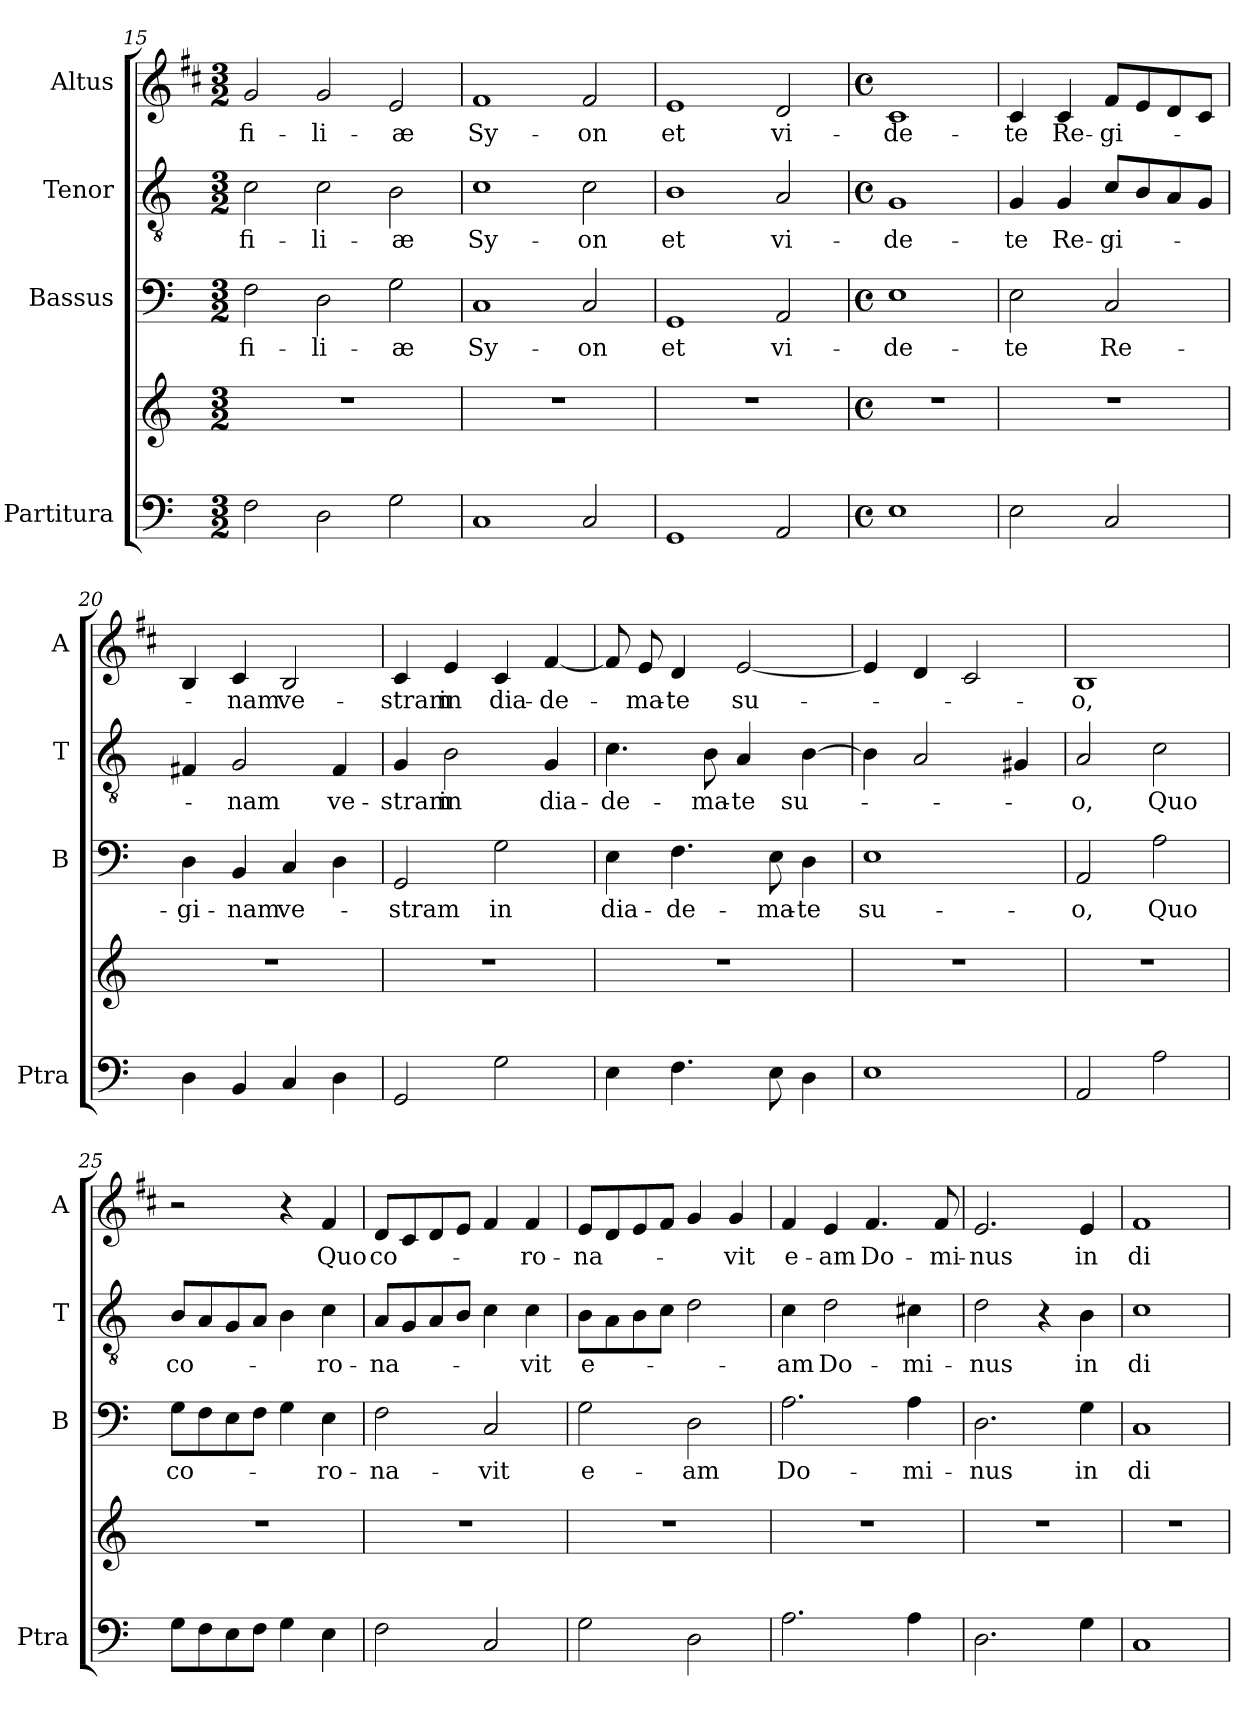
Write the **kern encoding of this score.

**kern	**kern	**kern	**text	**kern	**text	**kern	**text
*part4	*part4	*part3	*part3	*part2	*part2	*part1	*part1
*staff5	*staff4	*staff3	*staff3	*staff2	*staff2	*staff1	*staff1
*I"Partitura	*	*I"Bassus	*	*I"Tenor	*	*I"Altus	*
*I'Ptra	*	*I'B	*	*I'T	*	*I'A	*
*clefF4	*clefG2	*clefF4	*	*clefGv2	*	*clefG2	*
*	*	*	*	*	*	*ITrd1c2	*
*k[]	*k[]	*k[]	*	*k[]	*	*k[]	*
*C:	*C:	*C:	*	*C:	*	*C:	*
*M3/2	*M3/2	*M3/2	*	*M3/2	*	*M3/2	*
=15	=15	=15	=15	=15	=15	=15	=15
!	!	!	!LO:LY:b	!	!LO:LY:b	!	!LO:LY:b
2F\	1.r	2F\	fi-	2c\	fi-	2f/	fi-
!	!	!	!LO:LY:b	!	!LO:LY:b	!	!LO:LY:b
2D\	.	2D\	-li-	2c\	-li-	2f/	-li-
!	!	!	!LO:LY:b	!	!LO:LY:b	!	!LO:LY:b
2G\	.	2G\	-æ	2B\	-æ	2d/	-æ
=16	=16	=16	=16	=16	=16	=16	=16
!	!	!	!LO:LY:b	!	!LO:LY:b	!	!LO:LY:b
1C	1.r	1C	Sy-	1c	Sy-	1e	Sy-
!	!	!	!LO:LY:b	!	!LO:LY:b	!	!LO:LY:b
2C/	.	2C/	-on	2c\	-on	2e/	-on
=17	=17	=17	=17	=17	=17	=17	=17
!	!	!	!LO:LY:b	!	!LO:LY:b	!	!LO:LY:b
1GG	1.r	1GG	et	1B	et	1d	et
!	!	!	!LO:LY:b	!	!LO:LY:b	!	!LO:LY:b
2AA/	.	2AA/	vi-	2A/	vi-	2c/	vi-
=18	=18	=18	=18	=18	=18	=18	=18
*M4/4	*M4/4	*M4/4	*	*M4/4	*	*M4/4	*
*met(c)	*met(c)	*met(c)	*	*met(c)	*	*met(c)	*
!	!	!	!LO:LY:b	!	!LO:LY:b	!	!LO:LY:b
1E	1r	1E	-de-	1G	-de-	1B	-de-
=19	=19	=19	=19	=19	=19	=19	=19
!	!	!	!LO:LY:b	!	!LO:LY:b	!	!LO:LY:b
2E\	1r	2E\	-te	4G/	-te	4B/	-te
!	!	!	!	!	!LO:LY:b	!	!LO:LY:b
.	.	.	.	4G/	Re-	4B/	Re-
!	!	!	!LO:LY:b	!	!LO:LY:b	!	!LO:LY:b
2C/	.	2C/	Re-	8c/L	-gi-	8e/L	-gi-
.	.	.	.	8B/	.	8d/	.
.	.	.	.	8A/	.	8c/	.
.	.	.	.	8G/J	.	8B/J	.
=20	=20	=20	=20	=20	=20	=20	=20
!	!	!	!LO:LY:b	!	!	!	!
4D\	1r	4D\	-gi-	4F#X/	.	4A/	.
!	!	!	!LO:LY:b	!	!LO:LY:b	!	!LO:LY:b
4BB/	.	4BB/	-nam	2G/	-nam	4B/	-nam
!	!	!	!LO:LY:b	!	!	!	!LO:LY:b
4C/	.	4C/	ve-	.	.	2A/	ve-
!	!	!	!	!	!LO:LY:b	!	!
4D\	.	4D\	.	4F#/	ve-	.	.
!!LO:PB:g=z
=21	=21	=21	=21	=21	=21	=21	=21
!	!	!	!LO:LY:b	!	!LO:LY:b	!	!LO:LY:b
2GG/	1r	2GG/	-stram	4G/	-stram	4B/	-stram
!	!	!	!	!	!LO:LY:b	!	!LO:LY:b
.	.	.	.	2B\	in	4d/	in
!	!	!	!LO:LY:b	!	!	!	!LO:LY:b
2G\	.	2G\	in	.	.	4B/	dia-
!	!	!	!	!	!LO:LY:b	!	!LO:LY:b
.	.	.	.	4G/	dia-	[4e/	-de-
=22	=22	=22	=22	=22	=22	=22	=22
!	!	!	!LO:LY:b	!	!LO:LY:b	!	!
4E\	1r	4E\	dia-	4.c\	-de-	8e/]	.
!	!	!	!	!	!	!	!LO:LY:b
.	.	.	.	.	.	8d/	-ma-
!	!	!	!LO:LY:b	!	!	!	!LO:LY:b
4.F\	.	4.F\	-de-	.	.	4c/	-te
!	!	!	!	!	!LO:LY:b	!	!
.	.	.	.	8B\	-ma-	.	.
!	!	!	!	!	!LO:LY:b	!	!LO:LY:b
.	.	.	.	4A/	-te	[2d/	su-
!	!	!	!LO:LY:b	!	!	!	!
8E\	.	8E\	-ma-	.	.	.	.
!	!	!	!LO:LY:b	!	!LO:LY:b	!	!
4D\	.	4D\	-te	[4B\	su-	.	.
=23	=23	=23	=23	=23	=23	=23	=23
!	!	!	!LO:LY:b	!	!	!	!
1E	1r	1E	su-	4B\]	.	4d/]	.
.	.	.	.	2A/	.	4c/	.
.	.	.	.	.	.	2B/	.
.	.	.	.	4G#X/	.	.	.
=24	=24	=24	=24	=24	=24	=24	=24
!	!	!	!LO:LY:b	!	!LO:LY:b	!	!LO:LY:b
2AA/	1r	2AA/	-o,	2A/	-o,	1A	-o,
!	!	!	!LO:LY:b	!	!LO:LY:b	!	!
2A\	.	2A\	Quo	2c\	Quo	.	.
=25	=25	=25	=25	=25	=25	=25	=25
!	!	!	!LO:LY:b	!	!LO:LY:b	!	!
8G\L	1r	8G\L	co-	8B/L	co-	2r	.
8F\	.	8F\	.	8A/	.	.	.
8E\	.	8E\	.	8G/	.	.	.
8F\J	.	8F\J	.	8A/J	.	.	.
4G\	.	4G\	.	4B\	.	4r	.
!	!	!	!LO:LY:b	!	!LO:LY:b	!	!LO:LY:b
4E\	.	4E\	-ro-	4c\	-ro-	4e/	Quo
=26	=26	=26	=26	=26	=26	=26	=26
!	!	!	!LO:LY:b	!	!LO:LY:b	!	!LO:LY:b
2F\	1r	2F\	-na-	8A/L	-na-	8c/L	co-
.	.	.	.	8G/	.	8B/	.
.	.	.	.	8A/	.	8c/	.
.	.	.	.	8B/J	.	8d/J	.
!	!	!	!LO:LY:b	!	!	!	!
2C/	.	2C/	-vit	4c\	.	4e/	.
!	!	!	!	!	!LO:LY:b	!	!LO:LY:b
.	.	.	.	4c\	-vit	4e/	-ro-
=27	=27	=27	=27	=27	=27	=27	=27
!	!	!	!LO:LY:b	!	!LO:LY:b	!	!LO:LY:b
2G\	1r	2G\	e-	8B\L	e-	8d/L	-na-
.	.	.	.	8A\	.	8c/	.
.	.	.	.	8B\	.	8d/	.
.	.	.	.	8c\J	.	8e/J	.
!	!	!	!LO:LY:b	!	!	!	!
2D\	.	2D\	-am	2d\	.	4f/	.
!	!	!	!	!	!	!	!LO:LY:b
.	.	.	.	.	.	4f/	-vit
!!LO:LB:g=z
=28	=28	=28	=28	=28	=28	=28	=28
!	!	!	!LO:LY:b	!	!LO:LY:b	!	!LO:LY:b
2.A\	1r	2.A\	Do-	4c\	-am	4e/	e-
!	!	!	!	!	!LO:LY:b	!	!LO:LY:b
.	.	.	.	2d\	Do-	4d/	-am
!	!	!	!	!	!	!	!LO:LY:b
.	.	.	.	.	.	4.e/	Do-
!	!	!	!LO:LY:b	!	!LO:LY:b	!	!
4A\	.	4A\	-mi-	4c#X\	-mi-	.	.
!	!	!	!	!	!	!	!LO:LY:b
.	.	.	.	.	.	8e/	-mi-
=29	=29	=29	=29	=29	=29	=29	=29
!	!	!	!LO:LY:b	!	!LO:LY:b	!	!LO:LY:b
2.D\	1r	2.D\	-nus	2d\	-nus	2.d/	-nus
.	.	.	.	4r	.	.	.
!	!	!	!LO:LY:b	!	!LO:LY:b	!	!LO:LY:b
4G\	.	4G\	in	4B\	in	4d/	in
=30	=30	=30	=30	=30	=30	=30	=30
!	!	!	!LO:LY:b	!	!LO:LY:b	!	!LO:LY:b
1C	1r	1C	di-	1c	di-	1e	di-
=	=	=	=	=	=	=	=
*-	*-	*-	*-	*-	*-	*-	*-
